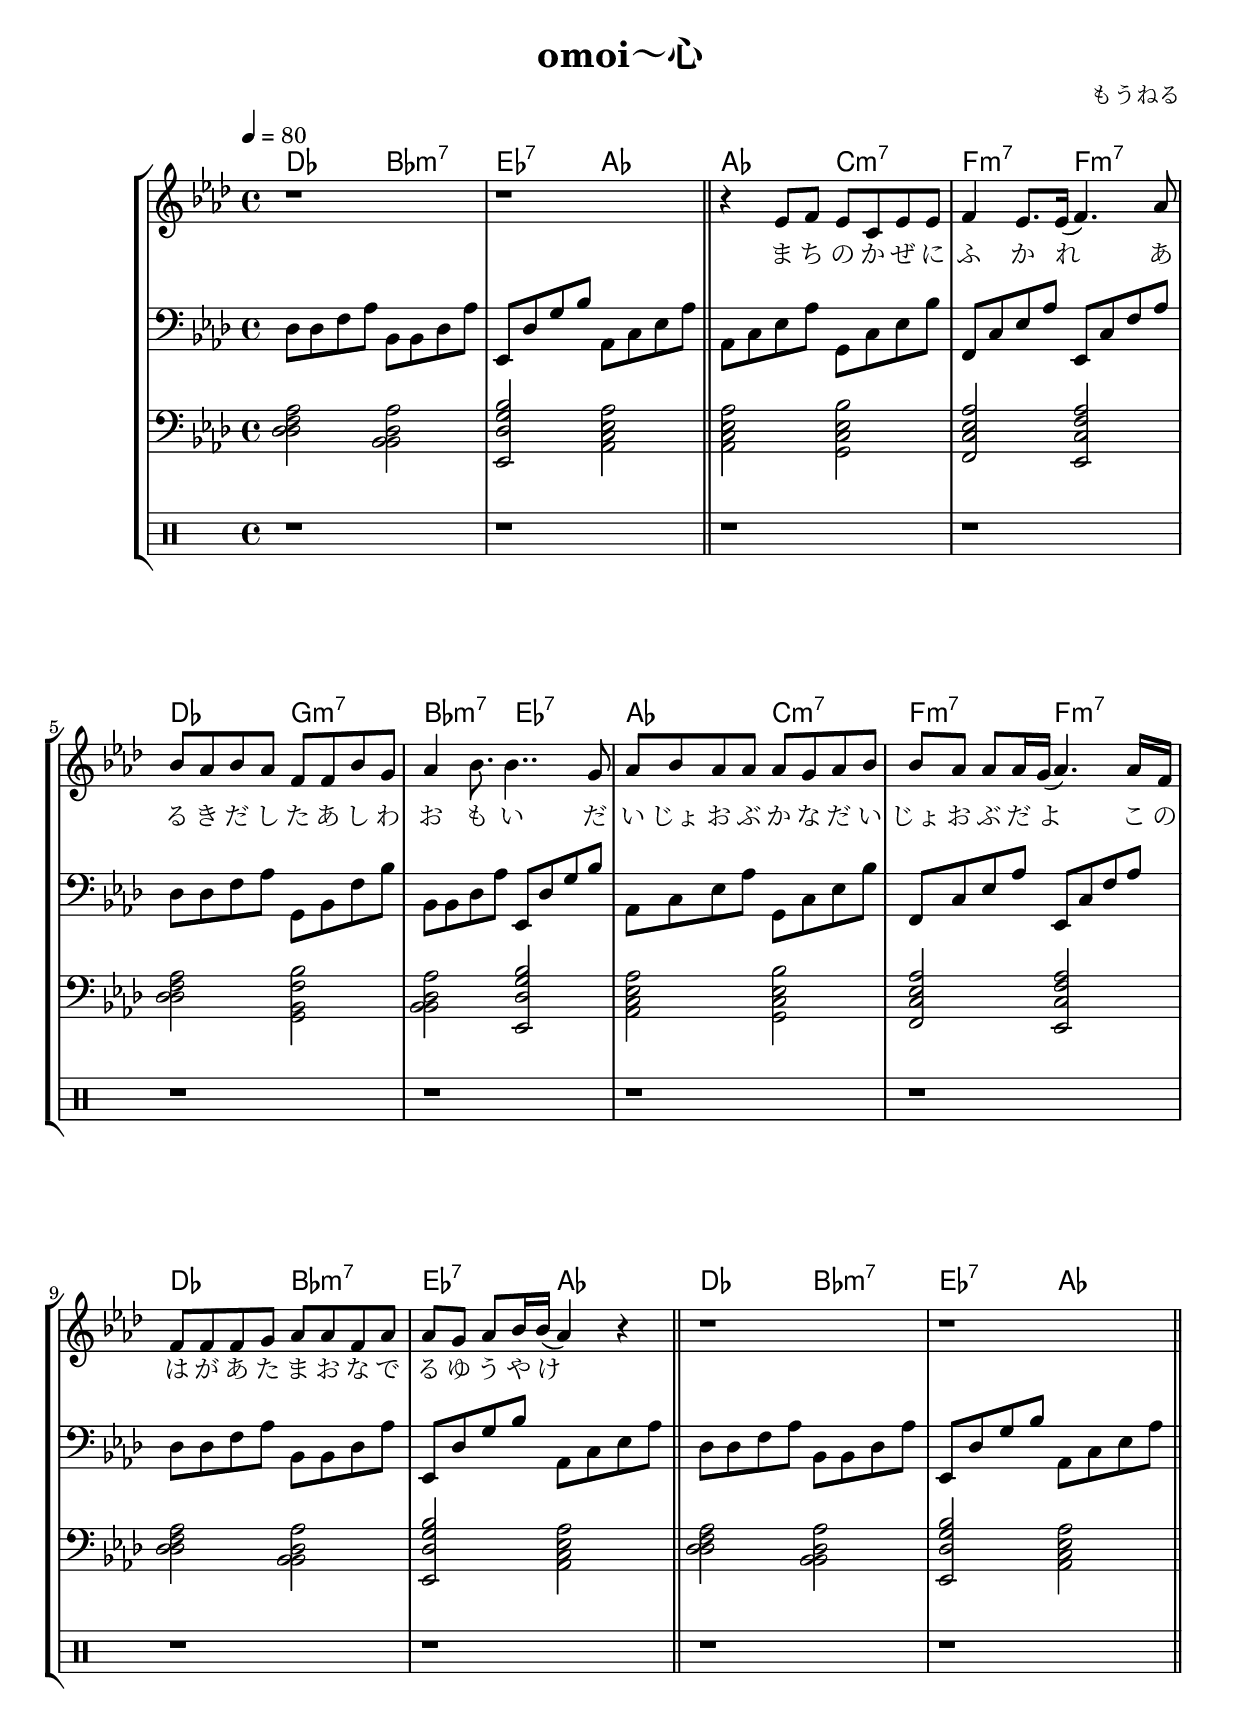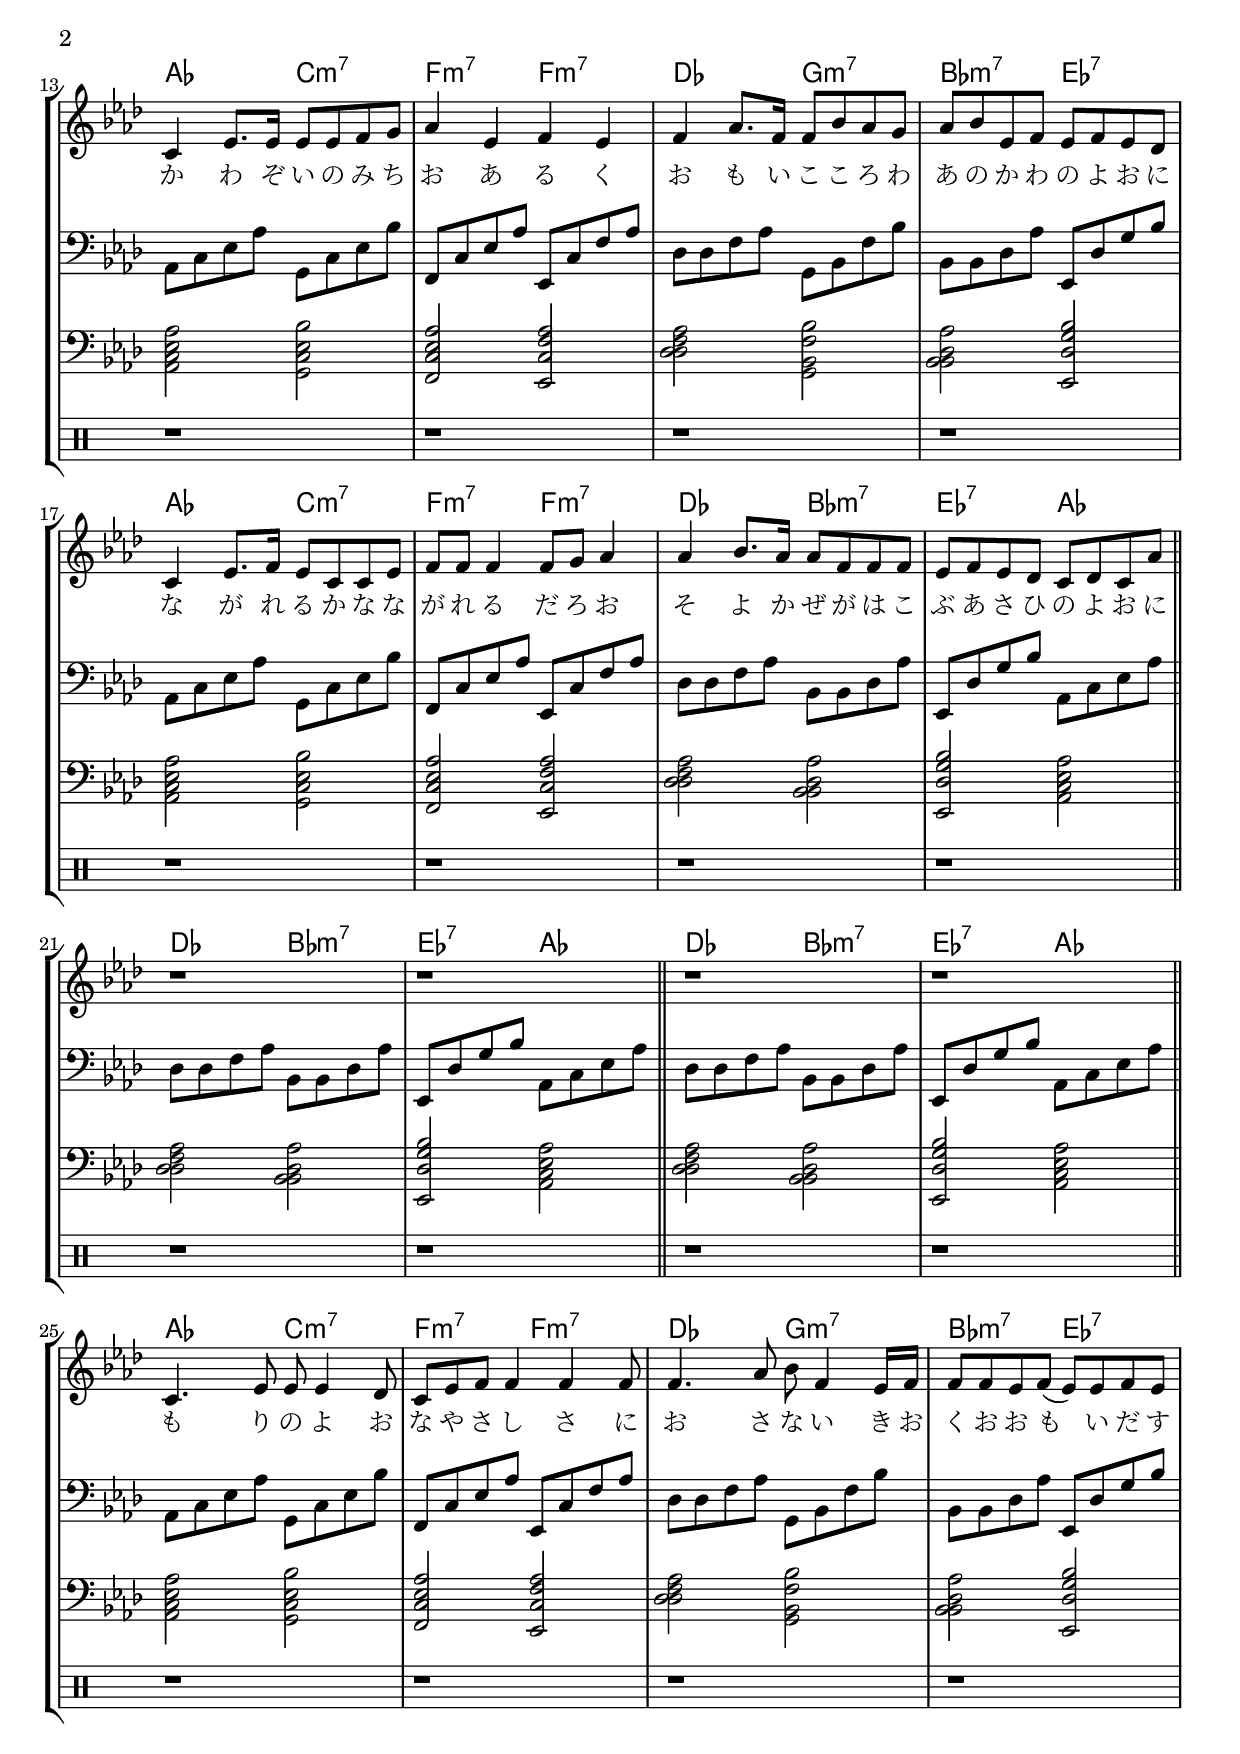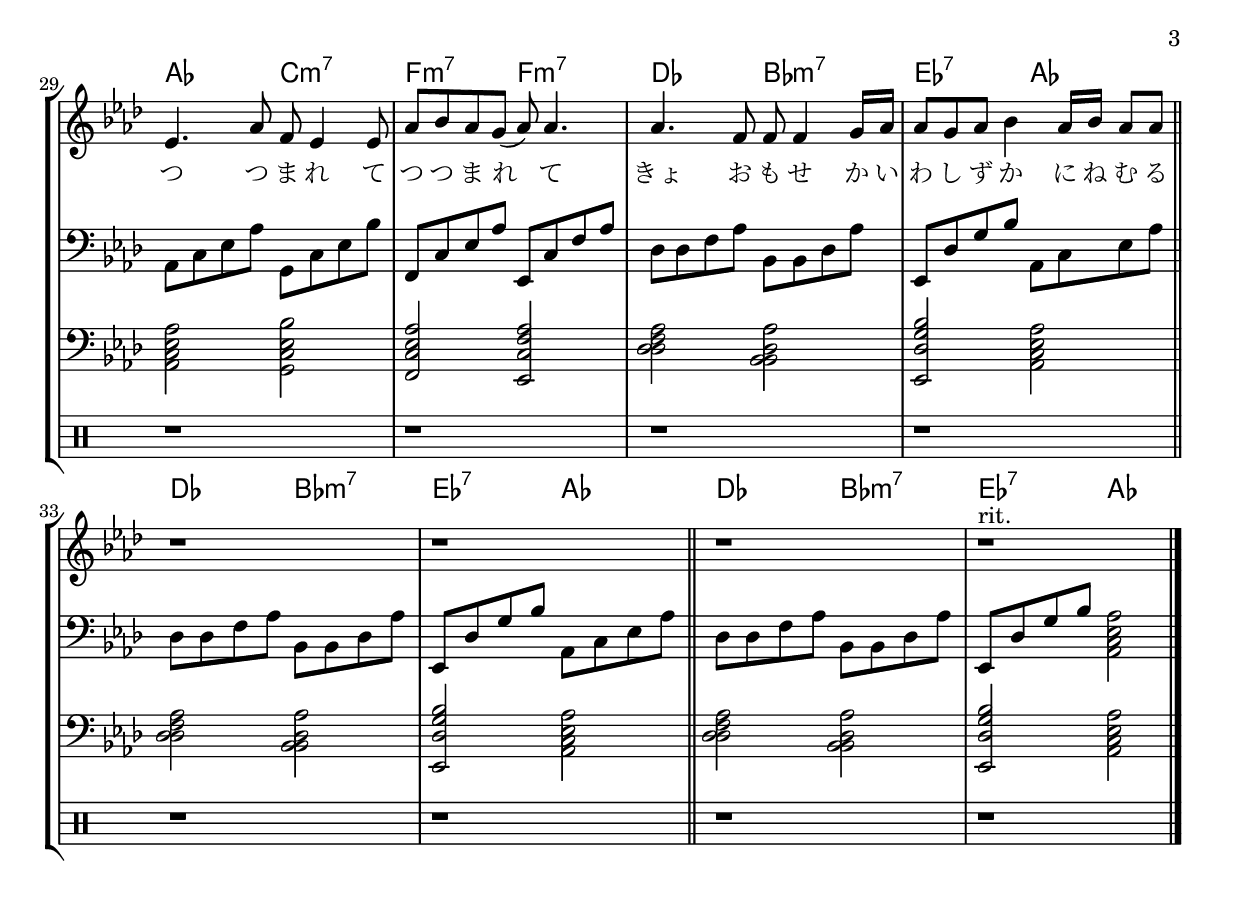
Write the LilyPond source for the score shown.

\version "2.12.1"

\header {
	title = \markup {omoi〜心}
	composer = \markup \center-column {もうねる}
}

harmony = \chordmode {
	des2 bes:min7 es:7 as 

	as c:min7 f:min7 f:min7 des g:min7 bes:min7 es:7 as c:min7 f:min7 f:min7 des bes:min7 es:7 as 

	des bes:min7 es:7 as 

	as c:min7 f:min7 f:min7 des g:min7 bes:min7 es:7 as c:min7 f:min7 f:min7 des bes:min7 es:7 as 

	des bes:min7 es:7 as 

	des bes:min7 es:7 as 

	as c:min7 f:min7 f:min7 des g:min7 bes:min7 es:7 as c:min7 f:min7 f:min7 des bes:min7 es:7 as 

	des bes:min7 es:7 as 

	des bes:min7 es:7 as 
}

melody = {
	\key as \major
	\tempo 4 = 80
	r1 | r1   
	\set Staff.midiInstrument = #"fss0.35"
	r4 es'8  f'8  es'8  c'8  es'8  es'8 
	f'4  es'8.  es'16  (f'4.)  as'8 
	bes'8  as'8  bes'8  as'8  f'8  f'8  bes'8  g'8 
	as'4  bes'8.  bes'4..  g'8 
	as'8  bes'8  as'8  as'8  as'8  g'8  as'8  bes'8 
	bes'8  as'8  as'8  as'16  g'16  (as'4.)  as'16  f'16 
	f'8  f'8  f'8  g'8  as'8  as'8  f'8  as'8 
	as'8  g'8  as'8  bes'16  bes'16  (as'4)  	r4 	r1 | r1   
	\set Staff.midiInstrument = #"fss0.35"
	 c'4  es'8.  es'16  es'8  es'8  f'8  g'8 
	as'4  es'4  f'4  es'4 
	f'4  as'8.  f'16  f'8  bes'8  as'8  g'8 
	as'8  bes'8  es'8  f'8  es'8  f'8  es'8  des'8 
	c'4  es'8.  f'16  es'8  c'8  c'8  es'8 
	f'8  f'8  f'4  f'8  g'8  as'4 
	as'4  bes'8.  as'16  as'8  f'8  f'8  f'8 
	es'8  f'8  es'8  des'8  c'8  des'8  c'8  as'8
	r1 | r1   
	r1 | r1   
	\set Staff.midiInstrument = #"fss0.35"
	 c'4.  es'8  es'8  es'4  des'8 
	c'8  es'8  f'8  f'4  f'4  f'8 
	f'4.  as'8  bes'8  f'4  es'16  f'16 
	f'8  f'8  es'8  f'8  (es'8)  es'8  f'8  es'8 
	es'4.  as'8  f'8  es'4  es'8 
	as'8  bes'8  as'8  g'8  (as'8)  as'4. 
	as'4.  f'8  f'8  f'4  g'16  as'16 
	as'8  g'8  as'8  bes'4  as'16  bes'16  as'8  as'8
	r1 | r1   
	r1 | r1^"rit." \bar "|."
}

words = \lyricmode {
	
	ま  ち  の  か  ぜ  に  ふ  か  れ  あ  る  き  だ  し  た  あ  し  わ  お  も  い  だ  い  じょ  お  ぶ  か  な  だ  い  じょ  お  ぶ  だ  よ  こ  の  は  が  あ  た  ま  お  な  で  る  ゆ  う  や  け  
	
	か  わ  ぞ  い  の  み  ち  お  あ  る  く  お  も  い  こ  こ  ろ  わ  あ  の  か  わ  の  よ  お  に  な  が  れ  る  か  な  な  が  れ  る  だ  ろ  お  そ  よ  か  ぜ  が  は  こ  ぶ  あ  さ  ひ  の  よ  お  に  
	
	
	も  り  の  よ  お  な  や  さ  し  さ  に  お  さ  な  い  き  お  く  お  お  も  い  だ  す  つ  つ  ま  れ  て  つ  つ  ま  れ  て  きょ  お  も  せ  か  い  わ  し  ず  か  に  ね  む  る  
	
	
}

tempochange = {
	\tempo 4 = 80
	r1 | r1 \bar "||"
	\tempo 4 = 80
	r1 | r1 | r1 | r1 | r1 | r1 | r1 | r1 \bar "||"
	\tempo 4 = 80
	r1 | r1 \bar "||"
	\tempo 4 = 80
	r1 | r1 | r1 | r1 | r1 | r1 | r1 | r1 \bar "||"
	\tempo 4 = 80
	r1 | r1 \bar "||"
	\tempo 4 = 80
	r1 | r1 \bar "||"
	\tempo 4 = 80
	r1 | r1 | r1 | r1 | r1 | r1 | r1 | r1 \bar "||"
	\tempo 4 = 80
	r1 | r1 \bar "||"
	\tempo 4 = 80
	r1 | \tempo 4 = 60 r2 \tempo 4 = 53 r2 \bar "|."
}

mainacc = {
	\clef bass
	\set Staff.midiInstrument = #"Acoustic Guitar (steel)"
	\key as \major
	\tempo 4 = 80
	des8 des8 f8 as8
	bes,8 bes,8 des8 as8
	es,8 des8 g8 bes8
	as,8 c8 es8 as8
	\bar "||"

	\set Staff.midiInstrument = #"Acoustic Guitar (steel)"
	as,8 c8 es8 as8
	g,8 c8 es8 bes8
	f,8 c8 es8 as8
	es,8 c8 f8 as8
	des8 des8 f8 as8
	g,8 bes,8 f8 bes8
	bes,8 bes,8 des8 as8
	es,8 des8 g8 bes8
	as,8 c8 es8 as8
	g,8 c8 es8 bes8
	f,8 c8 es8 as8
	es,8 c8 f8 as8
	des8 des8 f8 as8
	bes,8 bes,8 des8 as8
	es,8 des8 g8 bes8
	as,8 c8 es8 as8
	\bar "||"

	\set Staff.midiInstrument = #"Acoustic Guitar (steel)"
	des8 des8 f8 as8
	bes,8 bes,8 des8 as8
	es,8 des8 g8 bes8
	as,8 c8 es8 as8
	\bar "||"

	\set Staff.midiInstrument = #"Acoustic Guitar (steel)"
	as,8 c8 es8 as8
	g,8 c8 es8 bes8
	f,8 c8 es8 as8
	es,8 c8 f8 as8
	des8 des8 f8 as8
	g,8 bes,8 f8 bes8
	bes,8 bes,8 des8 as8
	es,8 des8 g8 bes8
	as,8 c8 es8 as8
	g,8 c8 es8 bes8
	f,8 c8 es8 as8
	es,8 c8 f8 as8
	des8 des8 f8 as8
	bes,8 bes,8 des8 as8
	es,8 des8 g8 bes8
	as,8 c8 es8 as8
	\bar "||"

	\set Staff.midiInstrument = #"Acoustic Guitar (steel)"
	des8 des8 f8 as8
	bes,8 bes,8 des8 as8
	es,8 des8 g8 bes8
	as,8 c8 es8 as8
	\bar "||"

	\set Staff.midiInstrument = #"Acoustic Guitar (steel)"
	des8 des8 f8 as8
	bes,8 bes,8 des8 as8
	es,8 des8 g8 bes8
	as,8 c8 es8 as8
	\bar "||"

	\set Staff.midiInstrument = #"Acoustic Guitar (steel)"
	as,8 c8 es8 as8
	g,8 c8 es8 bes8
	f,8 c8 es8 as8
	es,8 c8 f8 as8
	des8 des8 f8 as8
	g,8 bes,8 f8 bes8
	bes,8 bes,8 des8 as8
	es,8 des8 g8 bes8
	as,8 c8 es8 as8
	g,8 c8 es8 bes8
	f,8 c8 es8 as8
	es,8 c8 f8 as8
	des8 des8 f8 as8
	bes,8 bes,8 des8 as8
	es,8 des8 g8 bes8
	as,8 c8 es8 as8
	\bar "||"

	\set Staff.midiInstrument = #"Acoustic Guitar (steel)"
	des8 des8 f8 as8
	bes,8 bes,8 des8 as8
	es,8 des8 g8 bes8
	as,8 c8 es8 as8
	\bar "||"

	\set Staff.midiInstrument = #"Acoustic Guitar (steel)"
	des8 des8 f8 as8
	bes,8 bes,8 des8 as8
	es,8 des8 g8 bes8
	<as, c es as>2
	\bar "|."
}

subacc = {
	\clef bass
	\set Staff.midiInstrument = #"Electric Guitar (clean)"
	\key as \major
	\tempo 4 = 80
	<des des f as>2
	<bes, bes, des as>2
	<es, des g bes>2
	<as, c es as>2
	\bar "||"

	\set Staff.midiInstrument = #"Electric Guitar (clean)"
	<as, c es as>2
	<g, c es bes>2
	<f, c es as>2
	<es, c f as>2
	<des des f as>2
	<g, bes, f bes>2
	<bes, bes, des as>2
	<es, des g bes>2
	<as, c es as>2
	<g, c es bes>2
	<f, c es as>2
	<es, c f as>2
	<des des f as>2
	<bes, bes, des as>2
	<es, des g bes>2
	<as, c es as>2
	\bar "||"

	\set Staff.midiInstrument = #"Electric Guitar (clean)"
	<des des f as>2
	<bes, bes, des as>2
	<es, des g bes>2
	<as, c es as>2
	\bar "||"

	\set Staff.midiInstrument = #"Electric Guitar (clean)"
	<as, c es as>2
	<g, c es bes>2
	<f, c es as>2
	<es, c f as>2
	<des des f as>2
	<g, bes, f bes>2
	<bes, bes, des as>2
	<es, des g bes>2
	<as, c es as>2
	<g, c es bes>2
	<f, c es as>2
	<es, c f as>2
	<des des f as>2
	<bes, bes, des as>2
	<es, des g bes>2
	<as, c es as>2
	\bar "||"

	\set Staff.midiInstrument = #"Electric Guitar (clean)"
	<des des f as>2
	<bes, bes, des as>2
	<es, des g bes>2
	<as, c es as>2
	\bar "||"

	\set Staff.midiInstrument = #"Electric Guitar (clean)"
	<des des f as>2
	<bes, bes, des as>2
	<es, des g bes>2
	<as, c es as>2
	\bar "||"

	\set Staff.midiInstrument = #"Electric Guitar (clean)"
	<as, c es as>2
	<g, c es bes>2
	<f, c es as>2
	<es, c f as>2
	<des des f as>2
	<g, bes, f bes>2
	<bes, bes, des as>2
	<es, des g bes>2
	<as, c es as>2
	<g, c es bes>2
	<f, c es as>2
	<es, c f as>2
	<des des f as>2
	<bes, bes, des as>2
	<es, des g bes>2
	<as, c es as>2
	\bar "||"

	\set Staff.midiInstrument = #"Electric Guitar (clean)"
	<des des f as>2
	<bes, bes, des as>2
	<es, des g bes>2
	<as, c es as>2
	\bar "||"

	\set Staff.midiInstrument = #"Electric Guitar (clean)"
	<des des f as>2
	<bes, bes, des as>2
	<es, des g bes>2
	<as, c es as>2
	\bar "|."
}

percA = {
	\drummode {
	r1 |r1 \bar "||"
	r1 |r1 |r1 |r1 |r1 |r1 |r1 |r1 \bar "||"
	r1 |r1 \bar "||"
	r1 |r1 |r1 |r1 |r1 |r1 |r1 |r1 \bar "||"
	r1 |r1 \bar "||"
	r1 |r1 \bar "||"
	r1 |r1 |r1 |r1 |r1 |r1 |r1 |r1 \bar "||"
	r1 |r1 \bar "||"
	r1 |r1 \bar "|."
	}
}

percB = {
	\drummode {
	r1 |r1 \bar "||"
	r1 |r1 |r1 |r1 |r1 |r1 |r1 |r1 \bar "||"
	r1 |r1 \bar "||"
	r1 |r1 |r1 |r1 |r1 |r1 |r1 |r1 \bar "||"
	r1 |r1 \bar "||"
	r1 |r1 \bar "||"
	r1 |r1 |r1 |r1 |r1 |r1 |r1 |r1 \bar "||"
	r1 |r1 \bar "||"
	r1 |r1 \bar "|."
	}
}

percC = {
	\drummode {
	r1 |r1 \bar "||"
	r1 |r1 |r1 |r1 |r1 |r1 |r1 |r1 \bar "||"
	r1 |r1 \bar "||"
	r1 |r1 |r1 |r1 |r1 |r1 |r1 |r1 \bar "||"
	r1 |r1 \bar "||"
	r1 |r1 \bar "||"
	r1 |r1 |r1 |r1 |r1 |r1 |r1 |r1 \bar "||"
	r1 |r1 \bar "||"
	r1 |r1 \bar "|."
	}
}

percD = {
	\drummode {
	r1 |r1 \bar "||"
	r1 |r1 |r1 |r1 |r1 |r1 |r1 |r1 \bar "||"
	r1 |r1 \bar "||"
	r1 |r1 |r1 |r1 |r1 |r1 |r1 |r1 \bar "||"
	r1 |r1 \bar "||"
	r1 |r1 \bar "||"
	r1 |r1 |r1 |r1 |r1 |r1 |r1 |r1 \bar "||"
	r1 |r1 \bar "||"
	r1 |r1 \bar "|."
	}
}

percE = {
	\drummode {
	r1 |r1 \bar "||"
	r1 |r1 |r1 |r1 |r1 |r1 |r1 |r1 \bar "||"
	r1 |r1 \bar "||"
	r1 |r1 |r1 |r1 |r1 |r1 |r1 |r1 \bar "||"
	r1 |r1 \bar "||"
	r1 |r1 \bar "||"
	r1 |r1 |r1 |r1 |r1 |r1 |r1 |r1 \bar "||"
	r1 |r1 \bar "||"
	r1 |r1 \bar "|."
	}
}

\score {
	<<
		\new StaffGroup <<
			\new ChordNames {\harmony}
			\new Voice = "melody" {\melody}
			\new Lyrics \lyricsto "melody" \words
			\new Staff = "mainacc" {\mainacc}
			\new Staff = "subacc" {\subacc}
			\new DrumStaff <<
				\new DrumVoice {\percA}
				\new DrumVoice {\percB}
				\new DrumVoice {\percC}
				\new DrumVoice {\percD}
				\new DrumVoice {\percE}
			>>
		>>
	>>
	\layout { }
}
